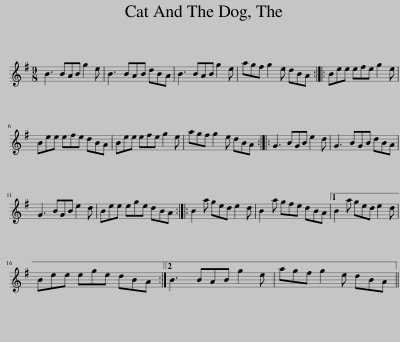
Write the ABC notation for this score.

X:1
L:1/8
M:9/8
I:linebreak $
K:G
V:1 treble
V:1
 B3 BAB g2 e | B3 BAB dBA | B3 BAB g2 e | agf g2 e dBA :: Bee efe g2 e |$ %5
 Bee efe dBA | Bee efe g2 e | agf g2 e dBA :: G3 BGB e2 d | G3 BGB dBA |$ %10
 G3 BGB e2 d | Bee ege dBA :: B2 a ged e2 d | B2 a gfe dBA |1 B2 a ged e2 d |$ %15
 Bee ege dBA :|2 B3 BAB g2 e | agf g2 e dBA || %18
